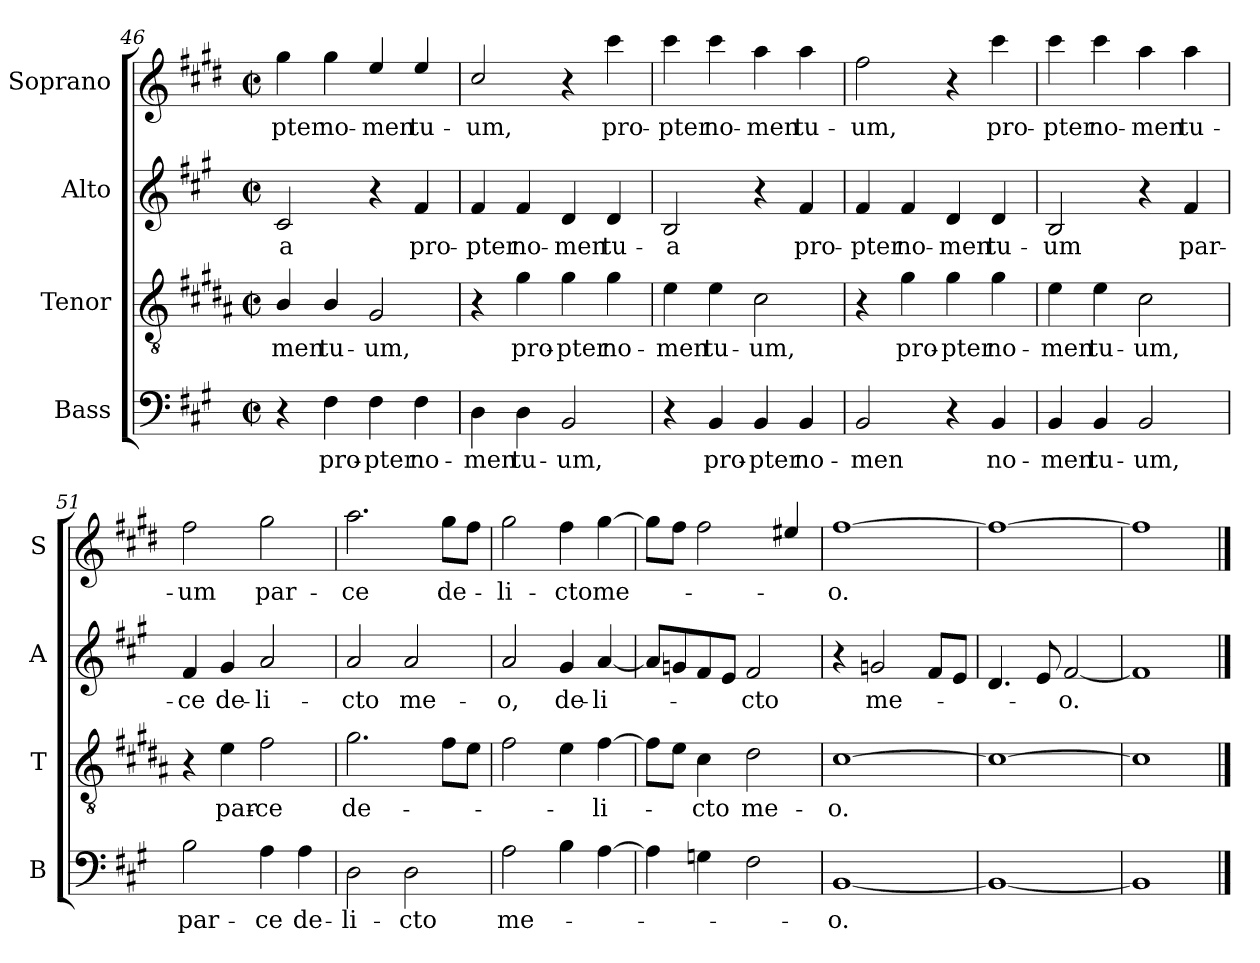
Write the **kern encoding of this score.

**kern	**text	**kern	**text	**kern	**text	**kern	**text
*part4	*part4	*part3	*part3	*part2	*part2	*part1	*part1
*staff4	*staff4	*staff3	*staff3	*staff2	*staff2	*staff1	*staff1
*I"Bass	*	*I"Tenor	*	*I"Alto	*	*I"Soprano	*
*I'B	*	*I'T	*	*I'A	*	*I'S	*
*clefF4	*	*clefGv2	*	*clefG2	*	*clefG2	*
*	*	*ITrd1c2	*	*	*	*ITrd4c7	*
*k[f#c#g#]	*	*k[f#c#g#]	*	*k[f#c#g#]	*	*k[f#c#g#]	*
*A:	*	*A:	*	*A:	*	*A:	*
*M2/2	*	*M2/2	*	*M2/2	*	*M2/2	*
*met(c|)	*	*met(c|)	*	*met(c|)	*	*met(c|)	*
=46	=46	=46	=46	=46	=46	=46	=46
4r	.	4A/	-men	2c#/	-a	4cc#\	-pter
4F#\	pro-	4A/	tu-	.	.	4cc#\	no-
4F#\	-pter	2F#/	-um,	4r	.	4a/	-men
4F#\	no-	.	.	4f#/	pro-	4a/	tu-
!!LO:LB:g=z
=47	=47	=47	=47	=47	=47	=47	=47
4D\	-men	4r	.	4f#/	-pter	2f#/	-um,
4D\	tu-	4f#\	pro-	4f#/	no-	.	.
2BB/	-um,	4f#\	-pter	4d/	-men	4r	.
.	.	4f#\	no-	4d/	tu-	4ff#\	pro-
=48	=48	=48	=48	=48	=48	=48	=48
4r	.	4d\	-men	2B/	a	4ff#\	-pter
4BB/	pro-	4d\	tu-	.	.	4ff#\	no-
4BB/	-pter	2B\	-um,	4r	.	4dd\	-men
4BB/	no-	.	.	4f#/	pro-	4dd\	tu-
=49	=49	=49	=49	=49	=49	=49	=49
2BB/	-men	4r	.	4f#/	-pter	2b\	-um,
.	.	4f#\	pro-	4f#/	no-	.	.
4r	.	4f#\	-pter	4d/	-men	4r	.
4BB/	no-	4f#\	no-	4d/	tu-	4ff#\	pro-
=50	=50	=50	=50	=50	=50	=50	=50
4BB/	-men	4d\	-men	2B/	-um	4ff#\	-pter
4BB/	tu-	4d\	tu-	.	.	4ff#\	no-
2BB/	-um,	2B\	-um,	4r	.	4dd\	-men
.	.	.	.	4f#/	par-	4dd\	tu-
=51	=51	=51	=51	=51	=51	=51	=51
2B\	par-	4r	.	4f#/	-ce	2b\	-um
.	.	4d\	par-	4g#/	de-	.	.
4A\	-ce	2e\	-ce	2a/	-li-	2cc#\	par-
4A\	de-	.	.	.	.	.	.
!!LO:PB:g=z
=52	=52	=52	=52	=52	=52	=52	=52
2D\	-li-	2.f#\	de-	2a/	-cto	2.dd\	-ce
2D\	-cto	.	.	2a/	me-	.	.
.	.	8e\L	.	.	.	8cc#\L	de-
.	.	8d\J	.	.	.	8b\J	.
=53	=53	=53	=53	=53	=53	=53	=53
2A\	me-	2e\	.	2a/	-o,	2cc#\	-li-
4B\	.	4d\	.	4g#/	de-	4b\	-cto
[4A\	.	[4e\	-li-	[4a/	-li-	[4cc#\	me-
=54	=54	=54	=54	=54	=54	=54	=54
4A\]	.	8e\L]	.	8a/L]	.	8cc#\L]	.
.	.	8d\J	.	8gn/	.	8b\J	.
4Gn\	.	4B\	-cto	8f#/	.	2b\	.
.	.	.	.	8e/J	.	.	.
2F#\	.	2c#\	me-	2f#/	-cto	.	.
.	.	.	.	.	.	4a#X/	.
=55	=55	=55	=55	=55	=55	=55	=55
[1BB	-o.	[1B	-o.	4r	.	[1b	-o.
.	.	.	.	2gn/	me-	.	.
.	.	.	.	8f#/L	.	.	.
.	.	.	.	8e/J	.	.	.
=56	=56	=56	=56	=56	=56	=56	=56
1BB_	.	1B_	.	4.d/	.	1b_	.
.	.	.	.	8e/	.	.	.
.	.	.	.	[2f#/	-o.	.	.
=57	=57	=57	=57	=57	=57	=57	=57
1BB]	.	1B]	.	1f#]	.	1b]	.
==	==	==	==	==	==	==	==
*-	*-	*-	*-	*-	*-	*-	*-
